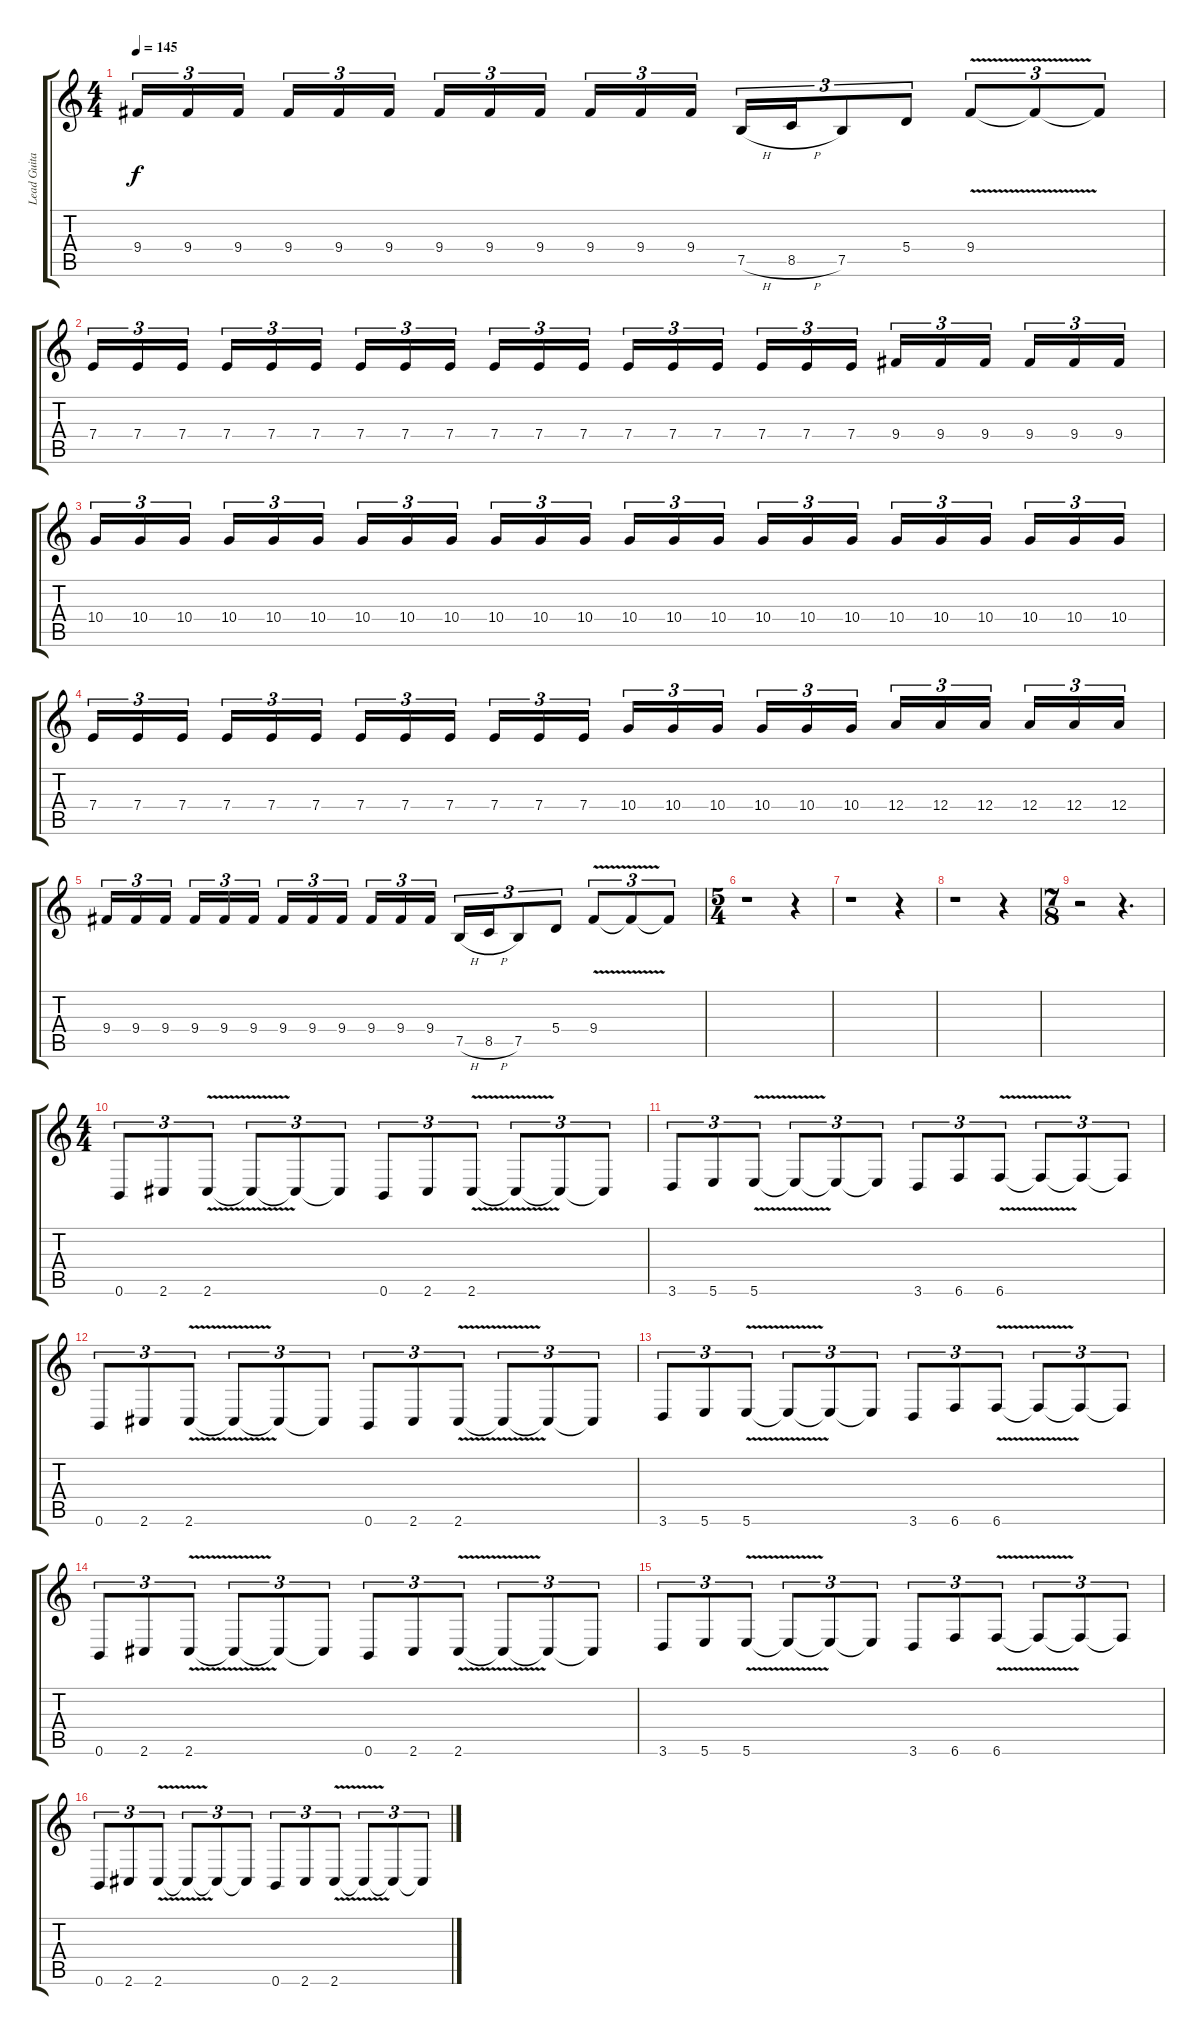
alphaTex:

\track ("Lead Guitar" "Lead Guita") {instrument distortionguitar}
\staff {score tabs}
\tuning (B3 Gb3 D3 A2 E2 B1) {hide}
\ts (4 4)
\tempo 145
\clef g2
\ks c
9.4.16{tu (3 2) dy f} 9.4.16{tu (3 2)} 9.4.16{tu (3 2) beam splitsecondary} 9.4.16{tu (3 2)} 9.4.16{tu (3 2)} 9.4.16{tu (3 2)} 9.4.16{tu (3 2)} 9.4.16{tu (3 2)} 9.4.16{tu (3 2) beam splitsecondary} 9.4.16{tu (3 2)} 9.4.16{tu (3 2)} 9.4.16{tu (3 2)} 7.5{h}.16{tu (3 2)} 8.5{h}.16{tu (3 2)} 7.5.8{tu (3 2)} 5.4.8{tu (3 2)} 9.4{v}.8{tu (3 2)} 9.4{t}.8{tu (3 2)} 9.4{t}.8{tu (3 2)} |
7.4.16{tu (3 2)} 7.4.16{tu (3 2)} 7.4.16{tu (3 2) beam splitsecondary} 7.4.16{tu (3 2)} 7.4.16{tu (3 2)} 7.4.16{tu (3 2)} 7.4.16{tu (3 2)} 7.4.16{tu (3 2)} 7.4.16{tu (3 2) beam splitsecondary} 7.4.16{tu (3 2)} 7.4.16{tu (3 2)} 7.4.16{tu (3 2)} 7.4.16{tu (3 2)} 7.4.16{tu (3 2)} 7.4.16{tu (3 2) beam splitsecondary} 7.4.16{tu (3 2)} 7.4.16{tu (3 2)} 7.4.16{tu (3 2)} 9.4.16{tu (3 2)} 9.4.16{tu (3 2)} 9.4.16{tu (3 2) beam splitsecondary} 9.4.16{tu (3 2)} 9.4.16{tu (3 2)} 9.4.16{tu (3 2)} |
10.4.16{tu (3 2)} 10.4.16{tu (3 2)} 10.4.16{tu (3 2) beam splitsecondary} 10.4.16{tu (3 2)} 10.4.16{tu (3 2)} 10.4.16{tu (3 2)} 10.4.16{tu (3 2)} 10.4.16{tu (3 2)} 10.4.16{tu (3 2) beam splitsecondary} 10.4.16{tu (3 2)} 10.4.16{tu (3 2)} 10.4.16{tu (3 2)} 10.4.16{tu (3 2)} 10.4.16{tu (3 2)} 10.4.16{tu (3 2) beam splitsecondary} 10.4.16{tu (3 2)} 10.4.16{tu (3 2)} 10.4.16{tu (3 2)} 10.4.16{tu (3 2)} 10.4.16{tu (3 2)} 10.4.16{tu (3 2) beam splitsecondary} 10.4.16{tu (3 2)} 10.4.16{tu (3 2)} 10.4.16{tu (3 2)} |
7.4.16{tu (3 2)} 7.4.16{tu (3 2)} 7.4.16{tu (3 2) beam splitsecondary} 7.4.16{tu (3 2)} 7.4.16{tu (3 2)} 7.4.16{tu (3 2)} 7.4.16{tu (3 2)} 7.4.16{tu (3 2)} 7.4.16{tu (3 2) beam splitsecondary} 7.4.16{tu (3 2)} 7.4.16{tu (3 2)} 7.4.16{tu (3 2)} 10.4.16{tu (3 2)} 10.4.16{tu (3 2)} 10.4.16{tu (3 2) beam splitsecondary} 10.4.16{tu (3 2)} 10.4.16{tu (3 2)} 10.4.16{tu (3 2)} 12.4.16{tu (3 2)} 12.4.16{tu (3 2)} 12.4.16{tu (3 2) beam splitsecondary} 12.4.16{tu (3 2)} 12.4.16{tu (3 2)} 12.4.16{tu (3 2)} |
9.4.16{tu (3 2)} 9.4.16{tu (3 2)} 9.4.16{tu (3 2) beam splitsecondary} 9.4.16{tu (3 2)} 9.4.16{tu (3 2)} 9.4.16{tu (3 2)} 9.4.16{tu (3 2)} 9.4.16{tu (3 2)} 9.4.16{tu (3 2) beam splitsecondary} 9.4.16{tu (3 2)} 9.4.16{tu (3 2)} 9.4.16{tu (3 2)} 7.5{h}.16{tu (3 2)} 8.5{h}.16{tu (3 2)} 7.5.8{tu (3 2)} 5.4.8{tu (3 2)} 9.4{v}.8{tu (3 2)} 9.4{t}.8{tu (3 2)} 9.4{t}.8{tu (3 2)} |
\ts (5 4)
r.1 r.4 |
r.1 r.4 |
r.1 r.4 |
\ts (7 8)
r.2 r.4{d} |
\ts (4 4)
0.6.8{tu (3 2)} 2.6.8{tu (3 2)} 2.6{v}.8{tu (3 2)} 2.6{t}.8{tu (3 2)} 2.6{t}.8{tu (3 2)} 2.6{t}.8{tu (3 2)} 0.6.8{tu (3 2)} 2.6.8{tu (3 2)} 2.6{v}.8{tu (3 2)} 2.6{t}.8{tu (3 2)} 2.6{t}.8{tu (3 2)} 2.6{t}.8{tu (3 2)} |
3.6.8{tu (3 2)} 5.6.8{tu (3 2)} 5.6{v}.8{tu (3 2)} 5.6{t}.8{tu (3 2)} 5.6{t}.8{tu (3 2)} 5.6{t}.8{tu (3 2)} 3.6.8{tu (3 2)} 6.6.8{tu (3 2)} 6.6{v}.8{tu (3 2)} 6.6{t}.8{tu (3 2)} 6.6{t}.8{tu (3 2)} 6.6{t}.8{tu (3 2)} |
0.6.8{tu (3 2)} 2.6.8{tu (3 2)} 2.6{v}.8{tu (3 2)} 2.6{t}.8{tu (3 2)} 2.6{t}.8{tu (3 2)} 2.6{t}.8{tu (3 2)} 0.6.8{tu (3 2)} 2.6.8{tu (3 2)} 2.6{v}.8{tu (3 2)} 2.6{t}.8{tu (3 2)} 2.6{t}.8{tu (3 2)} 2.6{t}.8{tu (3 2)} |
3.6.8{tu (3 2)} 5.6.8{tu (3 2)} 5.6{v}.8{tu (3 2)} 5.6{t}.8{tu (3 2)} 5.6{t}.8{tu (3 2)} 5.6{t}.8{tu (3 2)} 3.6.8{tu (3 2)} 6.6.8{tu (3 2)} 6.6{v}.8{tu (3 2)} 6.6{t}.8{tu (3 2)} 6.6{t}.8{tu (3 2)} 6.6{t}.8{tu (3 2)} |
0.6.8{tu (3 2)} 2.6.8{tu (3 2)} 2.6{v}.8{tu (3 2)} 2.6{t}.8{tu (3 2)} 2.6{t}.8{tu (3 2)} 2.6{t}.8{tu (3 2)} 0.6.8{tu (3 2)} 2.6.8{tu (3 2)} 2.6{v}.8{tu (3 2)} 2.6{t}.8{tu (3 2)} 2.6{t}.8{tu (3 2)} 2.6{t}.8{tu (3 2)} |
3.6.8{tu (3 2)} 5.6.8{tu (3 2)} 5.6{v}.8{tu (3 2)} 5.6{t}.8{tu (3 2)} 5.6{t}.8{tu (3 2)} 5.6{t}.8{tu (3 2)} 3.6.8{tu (3 2)} 6.6.8{tu (3 2)} 6.6{v}.8{tu (3 2)} 6.6{t}.8{tu (3 2)} 6.6{t}.8{tu (3 2)} 6.6{t}.8{tu (3 2)} |
0.6.8{tu (3 2)} 2.6.8{tu (3 2)} 2.6{v}.8{tu (3 2)} 2.6{t}.8{tu (3 2)} 2.6{t}.8{tu (3 2)} 2.6{t}.8{tu (3 2)} 0.6.8{tu (3 2)} 2.6.8{tu (3 2)} 2.6{v}.8{tu (3 2)} 2.6{t}.8{tu (3 2)} 2.6{t}.8{tu (3 2)} 2.6{t}.8{tu (3 2)}
